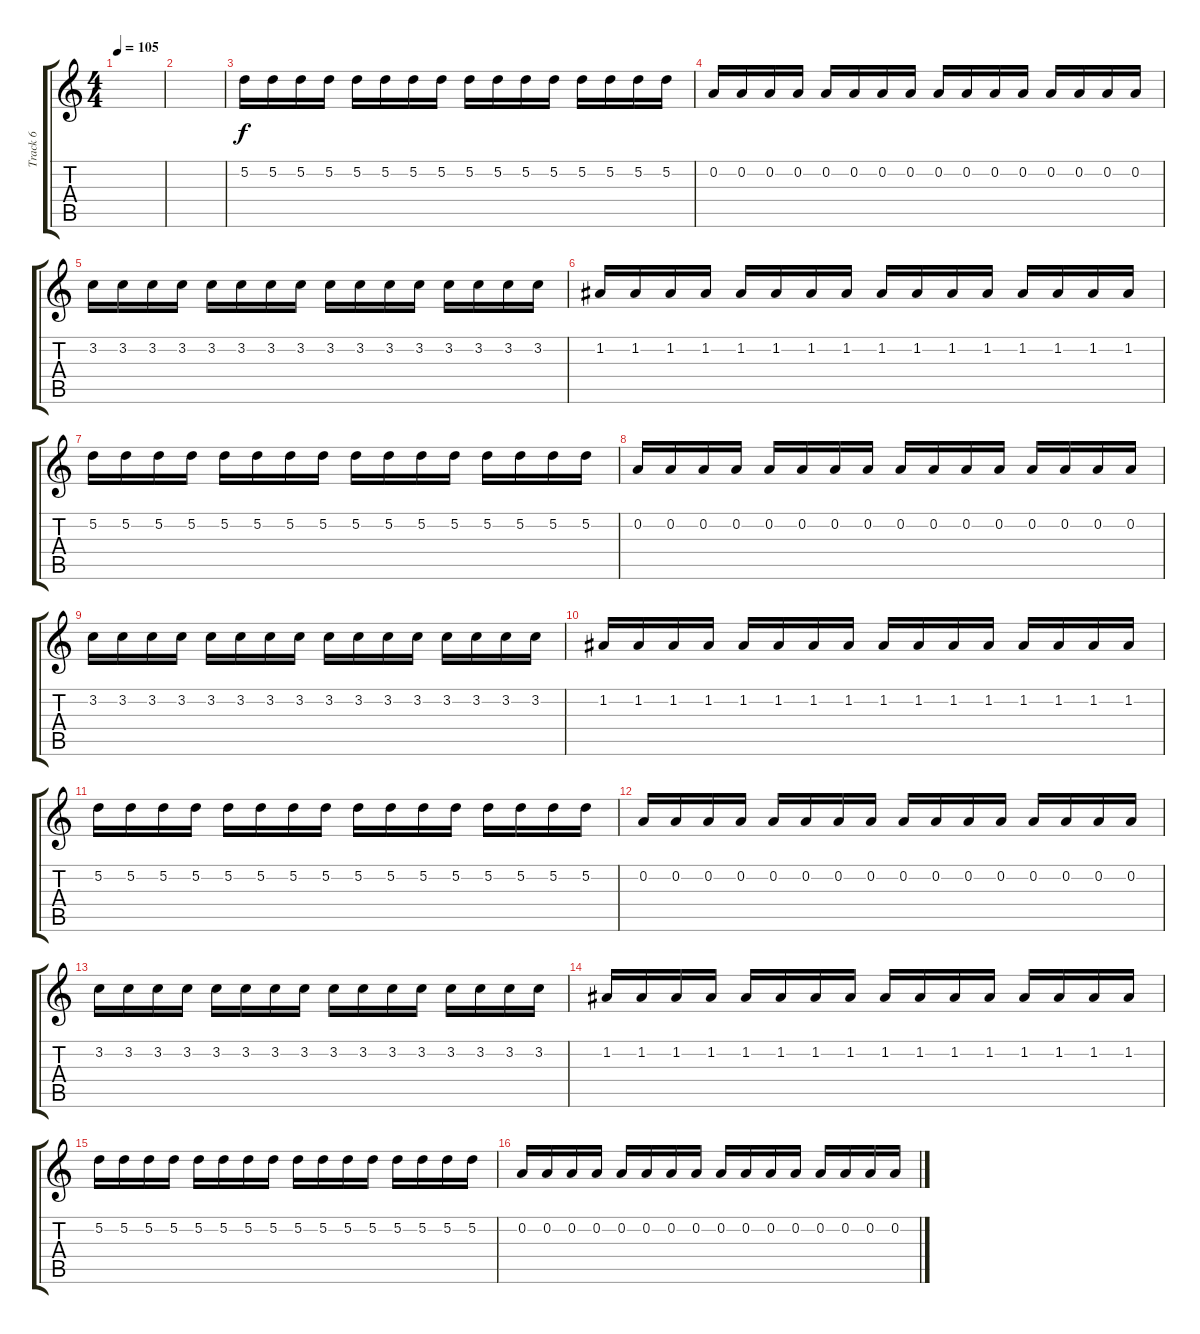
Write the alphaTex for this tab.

\track ("Track 6" "Track 6") {instrument distortionguitar}
\staff {score tabs}
\tuning (D4 A3 F3 C3 G2 D2) {hide}
\ts (4 4)
\tempo 105
\clef g2
\ks c
|
|
5.2.16 5.2.16 5.2.16 5.2.16 5.2.16 5.2.16 5.2.16 5.2.16 5.2.16 5.2.16 5.2.16 5.2.16 5.2.16 5.2.16 5.2.16 5.2.16 |
0.2.16 0.2.16 0.2.16 0.2.16 0.2.16 0.2.16 0.2.16 0.2.16 0.2.16 0.2.16 0.2.16 0.2.16 0.2.16 0.2.16 0.2.16 0.2.16 |
3.2.16 3.2.16 3.2.16 3.2.16 3.2.16 3.2.16 3.2.16 3.2.16 3.2.16 3.2.16 3.2.16 3.2.16 3.2.16 3.2.16 3.2.16 3.2.16 |
1.2.16 1.2.16 1.2.16 1.2.16 1.2.16 1.2.16 1.2.16 1.2.16 1.2.16 1.2.16 1.2.16 1.2.16 1.2.16 1.2.16 1.2.16 1.2.16 |
5.2.16 5.2.16 5.2.16 5.2.16 5.2.16 5.2.16 5.2.16 5.2.16 5.2.16 5.2.16 5.2.16 5.2.16 5.2.16 5.2.16 5.2.16 5.2.16 |
0.2.16 0.2.16 0.2.16 0.2.16 0.2.16 0.2.16 0.2.16 0.2.16 0.2.16 0.2.16 0.2.16 0.2.16 0.2.16 0.2.16 0.2.16 0.2.16 |
3.2.16 3.2.16 3.2.16 3.2.16 3.2.16 3.2.16 3.2.16 3.2.16 3.2.16 3.2.16 3.2.16 3.2.16 3.2.16 3.2.16 3.2.16 3.2.16 |
1.2.16 1.2.16 1.2.16 1.2.16 1.2.16 1.2.16 1.2.16 1.2.16 1.2.16 1.2.16 1.2.16 1.2.16 1.2.16 1.2.16 1.2.16 1.2.16 |
5.2.16 5.2.16 5.2.16 5.2.16 5.2.16 5.2.16 5.2.16 5.2.16 5.2.16 5.2.16 5.2.16 5.2.16 5.2.16 5.2.16 5.2.16 5.2.16 |
0.2.16 0.2.16 0.2.16 0.2.16 0.2.16 0.2.16 0.2.16 0.2.16 0.2.16 0.2.16 0.2.16 0.2.16 0.2.16 0.2.16 0.2.16 0.2.16 |
3.2.16 3.2.16 3.2.16 3.2.16 3.2.16 3.2.16 3.2.16 3.2.16 3.2.16 3.2.16 3.2.16 3.2.16 3.2.16 3.2.16 3.2.16 3.2.16 |
1.2.16 1.2.16 1.2.16 1.2.16 1.2.16 1.2.16 1.2.16 1.2.16 1.2.16 1.2.16 1.2.16 1.2.16 1.2.16 1.2.16 1.2.16 1.2.16 |
5.2.16 5.2.16 5.2.16 5.2.16 5.2.16 5.2.16 5.2.16 5.2.16 5.2.16 5.2.16 5.2.16 5.2.16 5.2.16 5.2.16 5.2.16 5.2.16 |
0.2.16 0.2.16 0.2.16 0.2.16 0.2.16 0.2.16 0.2.16 0.2.16 0.2.16 0.2.16 0.2.16 0.2.16 0.2.16 0.2.16 0.2.16 0.2.16
